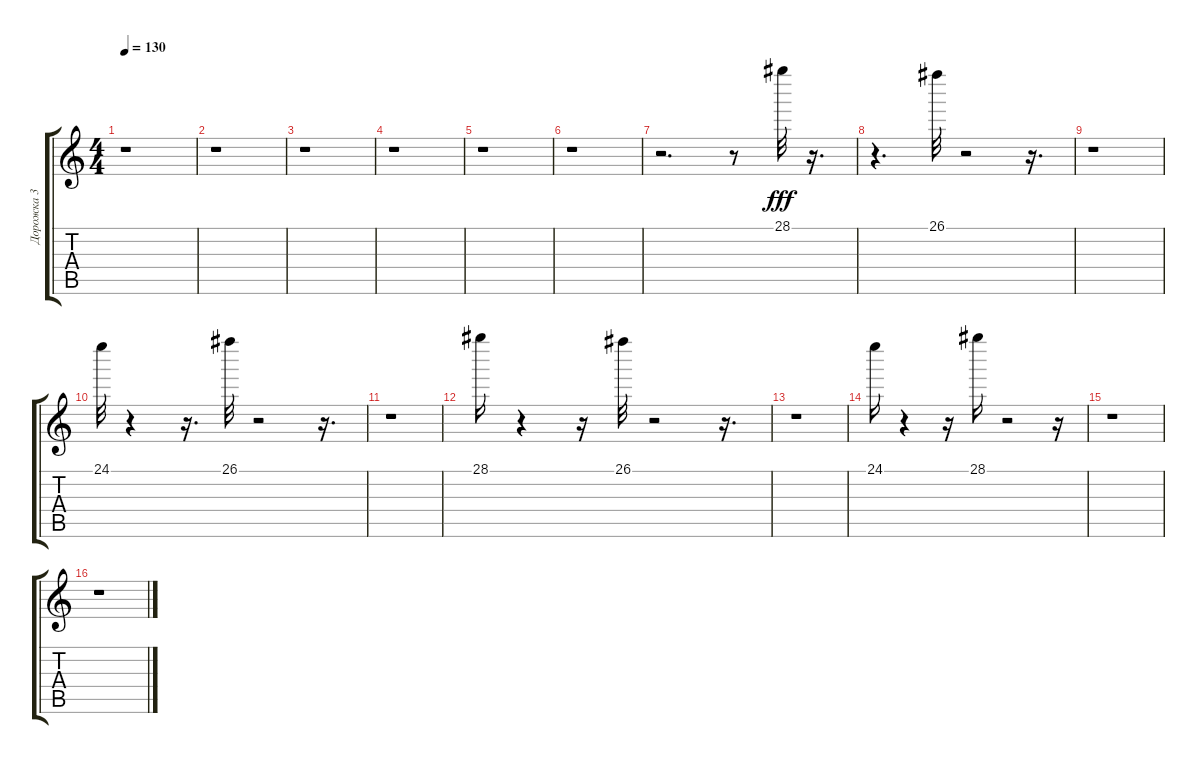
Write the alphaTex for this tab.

\track ("Дорожка 3" "Дорожка 3") {instrument electricguitarclean}
\staff {score tabs}
\tuning (E4 B3 G3 D3 A2 E2) {hide}
\ts (4 4)
\tempo 130
\clef g2
\ks c
r.1{dy fff} |
r.1 |
r.1 |
r.1 |
r.1 |
r.1 |
r.2{d} r.8 28.1.32 r.16{d} |
r.4{d} 26.1.32 r.2 r.16{d} |
r.1 |
24.1.32 r.4 r.16{d} 26.1.32 r.2 r.16{d} |
r.1 |
28.1.16 r.4 r.16 26.1.32 r.2 r.16{d} |
r.1 |
24.1.16 r.4 r.16 28.1.16 r.2 r.16 |
r.1 |
r.1
